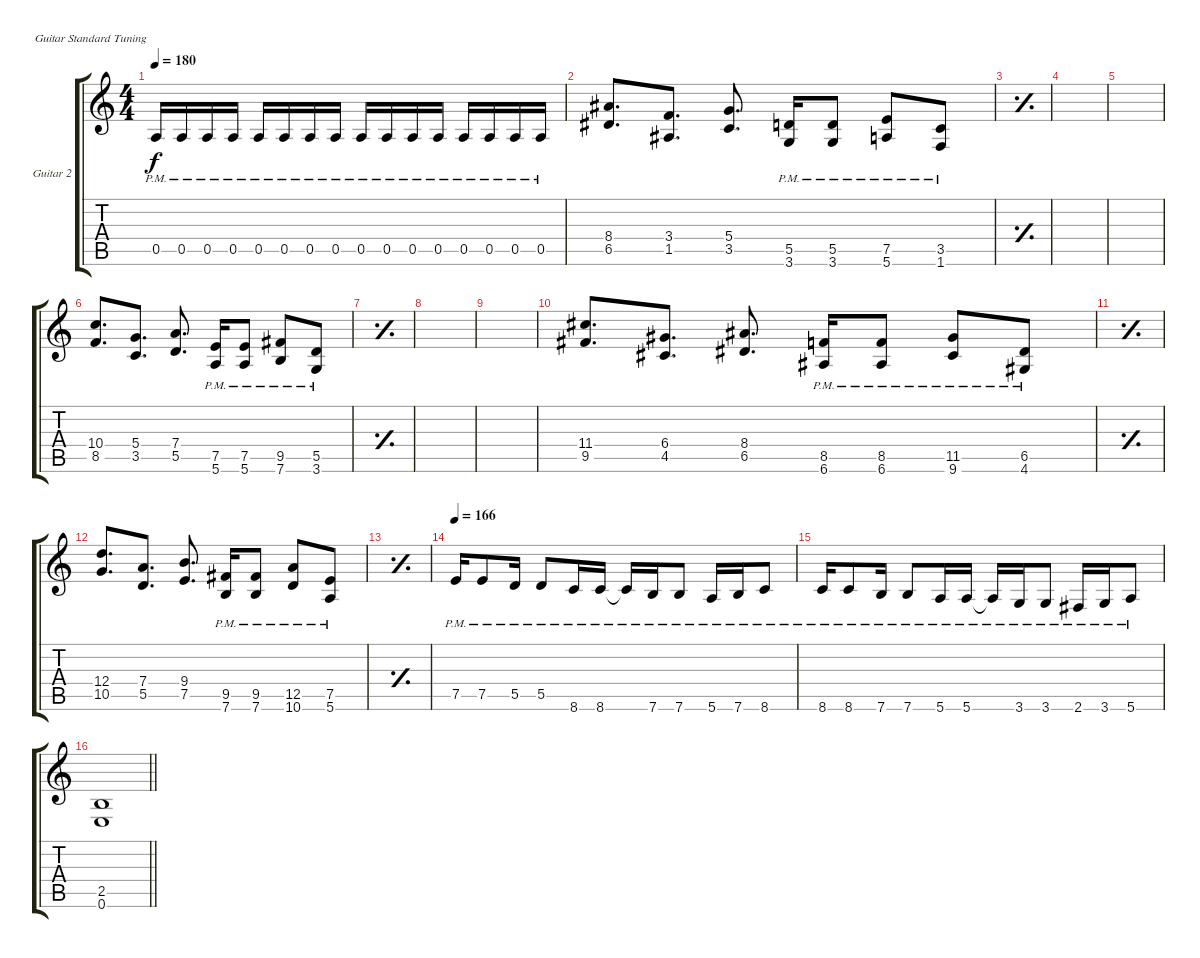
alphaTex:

\bracketExtendMode groupsimilarinstruments
\firstSystemTrackNameOrientation horizontal
\otherSystemsTrackNameOrientation horizontal
\track ("Guitar 2" "Guitar 2") {instrument distortionguitar}
\staff {score tabs}
\tuning (E4 B3 G3 D3 A2 E2)
\ts (4 4)
\tempo 180
\clef g2
\ks c
0.5{pm}.16{dy f} 0.5{pm}.16 0.5{pm}.16 0.5{pm}.16 0.5{pm}.16 0.5{pm}.16 0.5{pm}.16 0.5{pm}.16 0.5{pm}.16 0.5{pm}.16 0.5{pm}.16 0.5{pm}.16 0.5{pm}.16 0.5{pm}.16 0.5{pm}.16 0.5{pm}.16 |
(8.4 6.5).8{d} (3.4 1.5).8{d} (5.4 3.5).8{d} (5.5{pm} 3.6{pm}).16 (5.5{pm} 3.6{pm}).8 (7.5{pm} 5.6{pm}).8 (3.5{pm} 1.6{pm}).8 |
\simile simple
|
|
|
\simile none
(10.4 8.5).8{d} (5.4 3.5).8{d} (7.4 5.5).8{d} (7.5{pm} 5.6{pm}).16 (7.5{pm} 5.6{pm}).8 (9.5{pm} 7.6{pm}).8 (5.5{pm} 3.6{pm}).8 |
\simile simple
|
|
|
\simile none
(11.4 9.5).8{d} (6.4 4.5).8{d} (8.4 6.5).8{d} (8.5{pm} 6.6{pm}).16 (8.5{pm} 6.6{pm}).8 (11.5{pm} 9.6{pm}).8 (6.5{pm} 4.6{pm}).8 |
\simile simple
|
\simile none
(12.4 10.5).8{d} (7.4 5.5).8{d} (9.4 7.5).8{d} (9.5{pm} 7.6{pm}).16 (9.5{pm} 7.6{pm}).8 (12.5{pm} 10.6{pm}).8 (7.5{pm} 5.6{pm}).8 |
\simile simple
|
\tempo 166
\simile none
7.5{pm}.16 7.5{pm}.8 5.5{pm}.16 5.5{pm}.8 8.6{pm}.16 8.6{pm}.16 8.6{pm t}.16 7.6{pm}.16 7.6{pm}.8 5.6{pm}.16 7.6{pm}.16 8.6{pm}.8 |
8.6{pm}.16 8.6{pm}.8 7.6{pm}.16 7.6{pm}.8 5.6{pm}.16 5.6{pm}.16 5.6{pm t}.16 3.6{pm}.16 3.6{pm}.8 2.6{pm}.16 3.6{pm}.16 5.6{pm}.8 |
\barLineRight lightlight
(2.5 0.6).1
